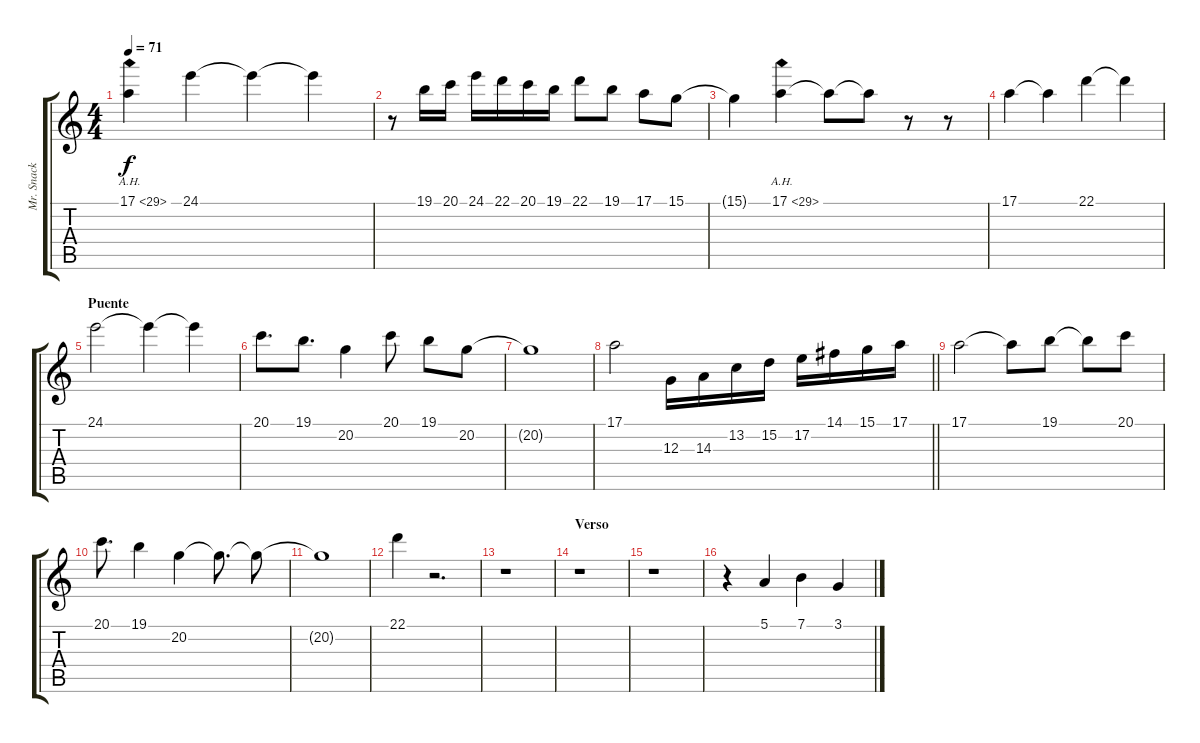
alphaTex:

\track ("Mr. Snack" "Mr. Snack") {instrument stringensemble2}
\staff {score tabs}
\tuning (E4 B3 G3 D3 A2 E2) {hide}
\ts (4 4)
\tempo 71
\clef g2
\ks c
17.1{ah 12}.4{dy f} 24.1.4 24.1{t}.4 24.1{t}.4 |
r.8 19.1.16 20.1.16 24.1.16 22.1.16 20.1.16 19.1.16 22.1.8 19.1.8 17.1.8 15.1.8 |
15.1{t}.4 17.1{ah 12}.4 17.1{t}.8 17.1{t}.8 r.8 r.8 |
17.1.4 17.1{t}.4 22.1.4 22.1{t}.4 |
\section ("" "Puente ")
24.1.2 24.1{t}.4{volume 6} 24.1{t}.4{volume 3} |
20.1.8{d volume 8 instrument stringensemble1} 19.1.8{d} 20.2.4 20.1.8 19.1.8 20.2.8 |
20.2{t}.1 |
\barLineRight lightlight
17.1.2 12.3.16 14.3.16 13.2.16 15.2.16 17.2.16 14.1.16 15.1.16 17.1.16 |
17.1.2 17.1{t}.8 19.1.8 19.1{t}.8 20.1.8 |
20.1.8{d} 19.1.4 20.2.4 20.2{t}.8{d} 20.2{t}.8 |
20.2{t}.1 |
22.1.4{volume 9 instrument stringensemble2} r.2{d} |
r.1 |
\section ("" "Verso")
r.1 |
r.1 |
r.4 5.1.4 7.1.4 3.1.4
